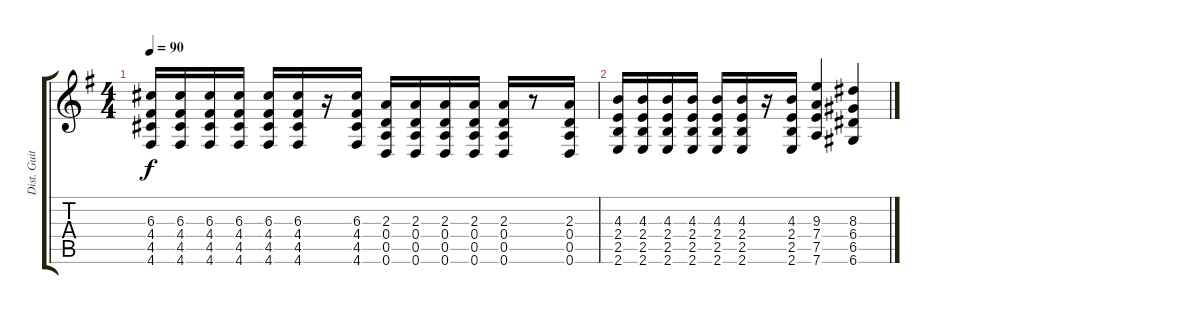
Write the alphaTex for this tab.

\track ("Dist. Guitar 2" "Dist. Guit") {instrument distortionguitar}
\staff {score tabs}
\tuning (E4 B3 G3 D3 A2 D2) {hide}
\ts (4 4)
\tempo 90
\clef g2
\ks g
(6.3 4.4 4.5 4.6).16{dy f} (6.3 4.4 4.5 4.6).16 (6.3 4.4 4.5 4.6).16 (6.3 4.4 4.5 4.6).16 (6.3 4.4 4.5 4.6).16 (6.3 4.4 4.5 4.6).16 r.16 (6.3 4.4 4.5 4.6).16 (2.3 0.4 0.5 0.6).16 (2.3 0.4 0.5 0.6).16 (2.3 0.4 0.5 0.6).16 (2.3 0.4 0.5 0.6).16 (2.3 0.4 0.5 0.6).16 r.8 (2.3 0.4 0.5 0.6).16 |
(4.3 2.4 2.5 2.6).16 (4.3 2.4 2.5 2.6).16 (4.3 2.4 2.5 2.6).16 (4.3 2.4 2.5 2.6).16 (4.3 2.4 2.5 2.6).16 (4.3 2.4 2.5 2.6).16 r.16 (4.3 2.4 2.5 2.6).16 (9.3 7.4 7.5 7.6).4 (8.3 6.4 6.5 6.6).4
